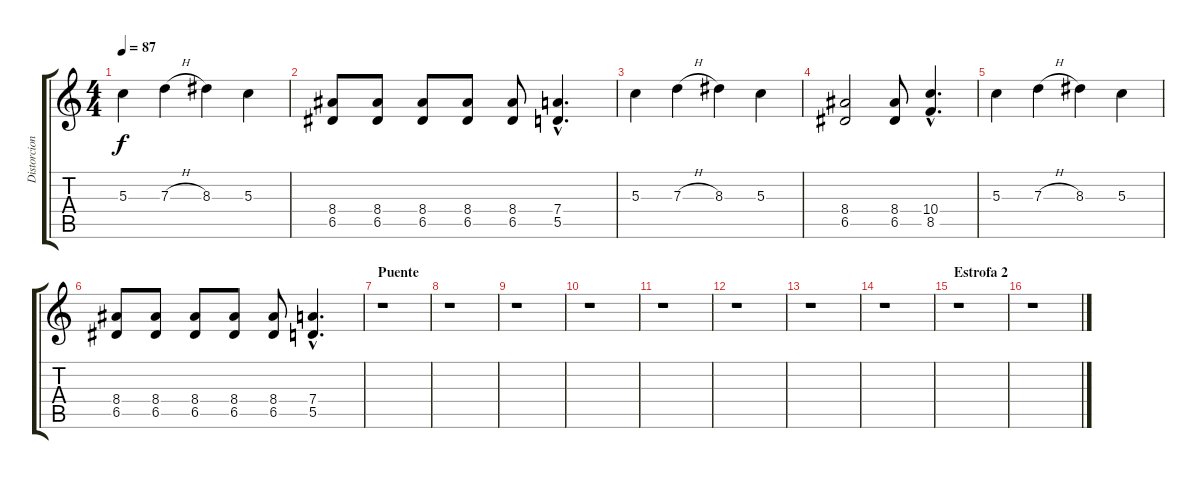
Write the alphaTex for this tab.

\track ("Distorcion II" "Distorcion") {instrument distortionguitar}
\staff {score tabs}
\tuning (E4 B3 G3 D3 A2 E2) {hide}
\ts (4 4)
\tempo 87
\clef g2
\ks c
5.3.4{dy f} 7.3{h}.4 8.3.4 5.3.4 |
(8.4 6.5).8 (8.4 6.5).8 (8.4 6.5).8 (8.4 6.5).8 (8.4 6.5).8 (7.4{hac} 5.5{hac}).4{d} |
5.3.4 7.3{h}.4 8.3.4 5.3.4 |
(8.4 6.5).2 (8.4 6.5).8 (10.4{hac} 8.5{hac}).4{d} |
5.3.4 7.3{h}.4 8.3.4 5.3.4 |
(8.4 6.5).8 (8.4 6.5).8 (8.4 6.5).8 (8.4 6.5).8 (8.4 6.5).8 (7.4{hac} 5.5{hac}).4{d} |
\section ("" "Puente")
r.1 |
r.1 |
r.1 |
r.1 |
r.1 |
r.1 |
r.1 |
r.1 |
\section ("" "Estrofa 2")
r.1 |
r.1
